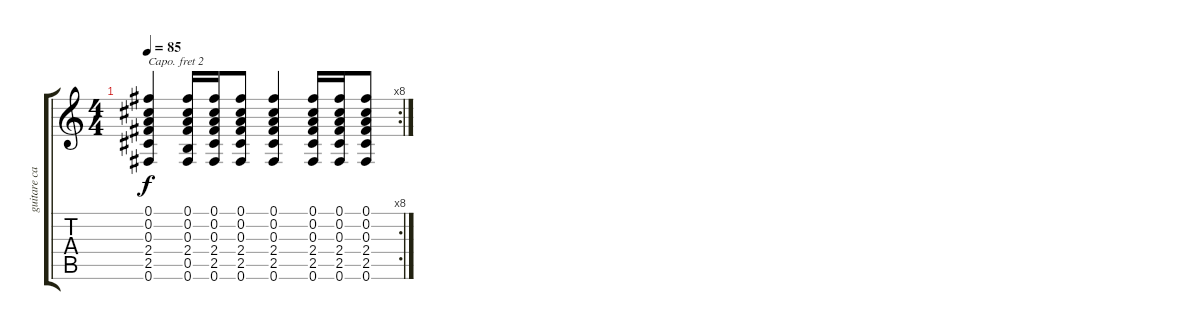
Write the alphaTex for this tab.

\track ("guitare capo" "guitare ca") {instrument acousticguitarsteel}
\staff {score tabs}
\capo 2
\tuning (E4 B3 G3 D3 A2 E2) {hide}
\rc 8
\ts (4 4)
\tempo 85
\clef g2
\ks c
(0.1 0.2 0.3 2.4 2.5 0.6).4{dy f} (0.1 0.2 0.3 2.4 0.5 0.6).16 (0.1 0.2 0.3 2.4 2.5 0.6).16 (0.1 0.2 0.3 2.4 2.5 0.6).8 (0.1 0.2 0.3 2.4 2.5 0.6).4 (0.1 0.2 0.3 2.4 2.5 0.6).16 (0.1 0.2 0.3 2.4 2.5 0.6).16 (0.1 0.2 0.3 2.4 2.5 0.6).8
